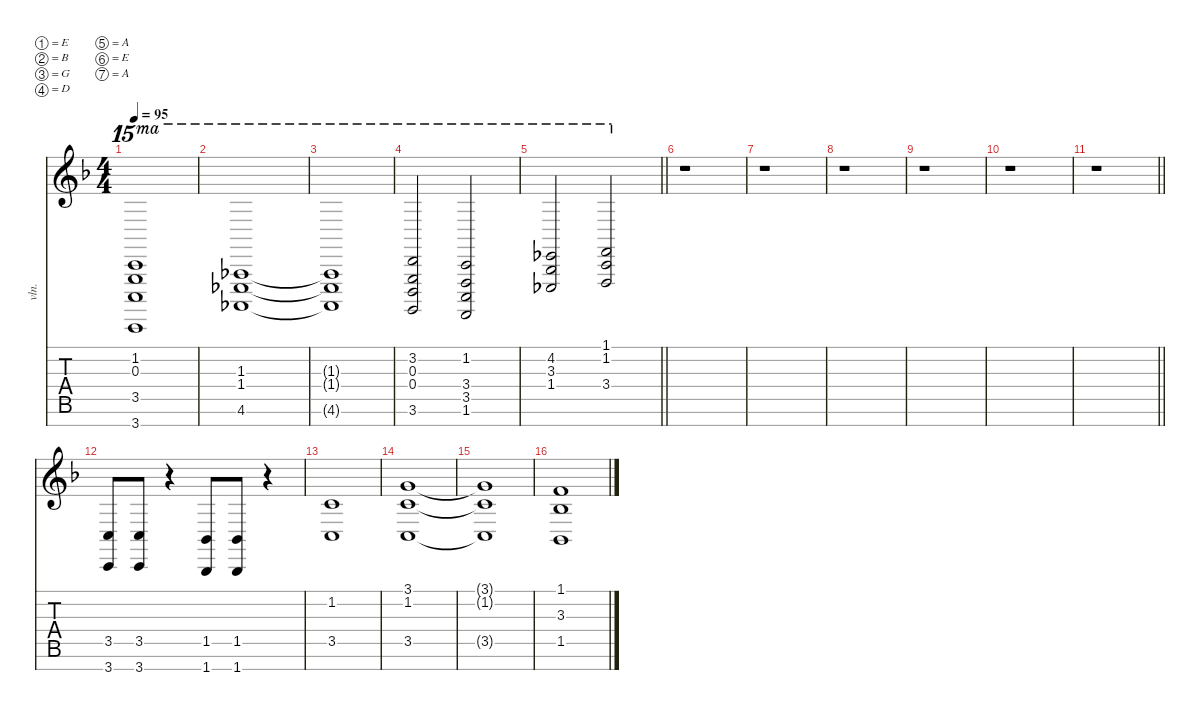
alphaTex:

\defaultSystemsLayout 4
\hideDynamics
\bracketExtendMode nobrackets
\track ("Strings ensemble" "vln.") {instrument stringensemble2}
\staff {score tabs}
\tuning (E4 B3 G3 D3 A2 E2 A1)
\ts (4 4)
\tempo 95
\clef g2
\ks f
(1.2{t acc forcenatural} 0.3{t acc forcenatural} 3.5{t acc forcenatural} 3.7{t acc forcenatural}).1{ot 15ma dy f} |
(1.3{acc b} 1.4{acc b} 4.6{acc b}).1{ot 15ma} |
(1.3{t acc b} 1.4{t acc b} 4.6{t acc b}).1{ot 15ma} |
(3.2{acc forcenatural} 0.3{acc forcenatural} 0.4{acc forcenatural} 3.6{acc forcenatural}).2{ot 15ma} (1.2{acc forcenatural} 3.4{acc forcenatural} 3.5{acc forcenatural} 1.6{acc forcenatural}).2{ot 15ma} |
\barLineRight lightlight
(4.2{acc b} 3.3{acc b} 1.4{acc b}).2{ot 15ma} (1.1{acc forcenatural} 1.2{acc forcenatural} 3.4{acc forcenatural}).2{ot 15ma} |
r.1 |
r.1 |
r.1 |
r.1 |
r.1 |
\barLineRight lightlight
r.1 |
(3.5{acc forcenatural} 3.7{acc forcenatural}).8{dy mf} (3.5{acc forcenatural} 3.7{acc forcenatural}).8 r.4 (1.5{acc b} 1.7{acc b}).8 (1.5{acc b} 1.7{acc b}).8 r.4 |
(1.2{acc forcenatural} 3.5{acc forcenatural}).1{dy p} |
(3.1{acc forcenatural} 1.2{acc forcenatural} 3.5{acc forcenatural}).1{dy mp} |
(3.1{t acc forcenatural} 1.2{t acc forcenatural} 3.5{t acc forcenatural}).1{dy f} |
(1.1{acc forcenatural} 3.3{acc b} 1.5{acc b}).1{dy mp}
